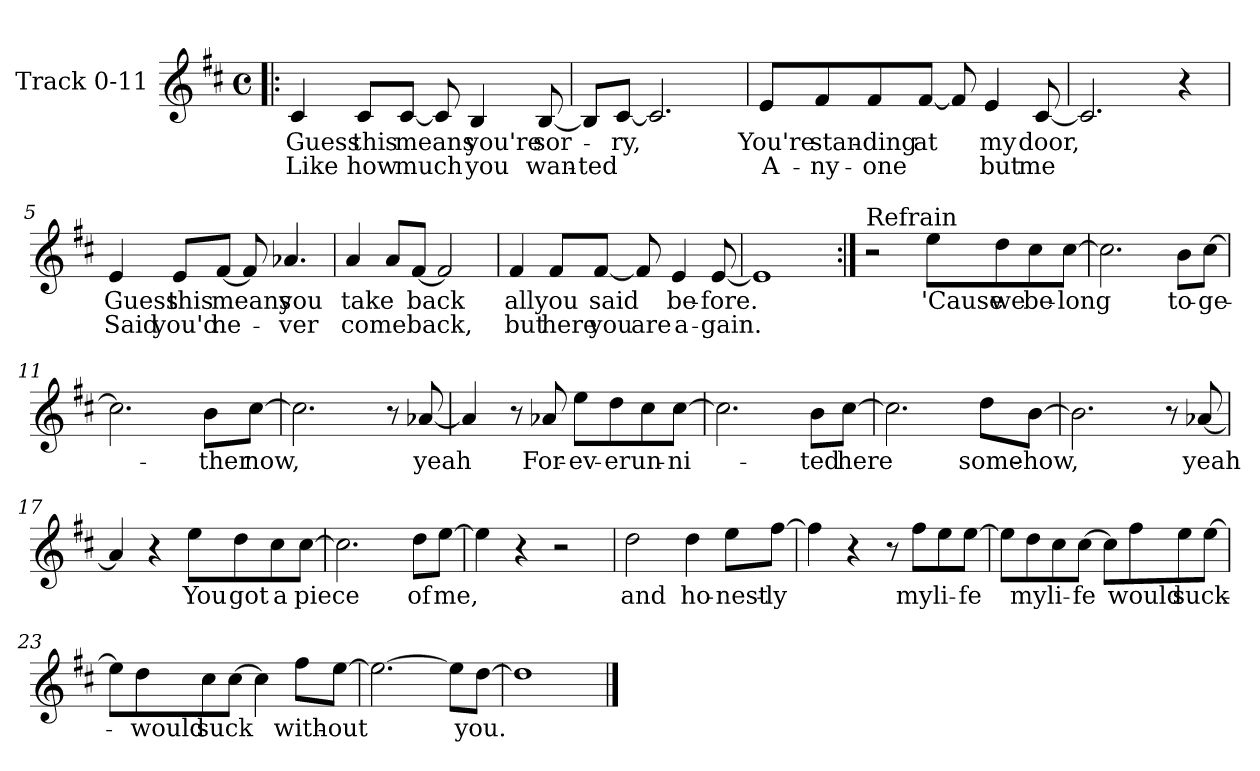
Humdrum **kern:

**kern	**text	**text
*part1	*part1	*part1
*staff1	*staff1	*staff1
*I"Track 0-11	*	*
*clefG2	*	*
*k[f#c#]	*	*
*D:	*	*
*M4/4	*	*
*met(c)	*	*
=1!|:	=1!|:	=1!|:
!	!LO:LY:b	!LO:LY:b
4c#/	Guess	Like
!	!LO:LY:b	!LO:LY:b
8c#/L	this	how
!	!LO:LY:b	!LO:LY:b
[8c#/J	means	much
8c#/]	.	.
!	!LO:LY:b	!LO:LY:b
4B/	you're	you
!	!LO:LY:b	!LO:LY:b
[8B/	sor-	wan-
=2	=2	=2
!	!	!LO:LY:b
8B/L]	.	-ted
!	!LO:LY:b	!
[8c#/J	-ry,	.
2.c#/]	.	.
=3	=3	=3
!	!LO:LY:b	!LO:LY:b
8e/L	You're	A-
!	!LO:LY:b	!LO:LY:b
8f#/	stan-	-ny-
!	!LO:LY:b	!LO:LY:b
8f#/	-ding	-one
!	!LO:LY:b	!
[8f#/J	at	.
8f#/]	.	.
!	!LO:LY:b	!LO:LY:b
4e/	my	but
!	!LO:LY:b	!LO:LY:b
[8c#/	door,	me
=4	=4	=4
2.c#/]	.	.
4r	.	.
!!LO:LB:g=z
=5	=5	=5
!	!LO:LY:b	!LO:LY:b
4e/	Guess	Said
!	!LO:LY:b	!LO:LY:b
8e/L	this	you'd
!	!LO:LY:b	!LO:LY:b
[8f#/J	means	ne-
8f#/]	.	.
!	!LO:LY:b	!LO:LY:b
4.a-X/	you	-ver
=6	=6	=6
!	!LO:LY:b	!LO:LY:b
4a/	take	come
8a/L	.	.
!	!LO:LY:b	!LO:LY:b
[8f#/J	back	back,
2f#/]	.	.
=7	=7	=7
!	!LO:LY:b	!LO:LY:b
4f#/	all	but
!	!LO:LY:b	!LO:LY:b
8f#/L	you	here
!	!LO:LY:b	!LO:LY:b
[8f#/J	said	you
!	!	!LO:LY:b
8f#/]	.	are
!	!LO:LY:b	!LO:LY:b
4e/	be-	a-
!	!LO:LY:b	!LO:LY:b
[8e/	-fore.	-gain.
=8	=8	=8
1e]	.	.
!!LO:LB:g=z
=9:|!	=9:|!	=9:|!
!LO:TX:a:t=Refrain	!	!
2r	.	.
!	!LO:LY:b	!
8ee\L	'Cause	.
!	!LO:LY:b	!
8dd\	we	.
!	!LO:LY:b	!
8cc#\	be-	.
!	!LO:LY:b	!
[8cc#\J	-long	.
=10	=10	=10
2.cc#\]	.	.
!	!LO:LY:b	!
8b\L	to-	.
!	!LO:LY:b	!
[8cc#\J	-ge-	.
=11	=11	=11
2.cc#\]	.	.
!	!LO:LY:b	!
8b\L	-ther	.
!	!LO:LY:b	!
[8cc#\J	now,	.
=12	=12	=12
2.cc#\]	.	.
8r	.	.
!	!LO:LY:b	!
[8a-X/	yeah	.
=13	=13	=13
4a-/]	.	.
8r	.	.
!	!LO:LY:b	!
8a-X/	For-	.
!	!LO:LY:b	!
8ee\L	-ev-	.
!	!LO:LY:b	!
8dd\	-er	.
!	!LO:LY:b	!
8cc#\	un-	.
!	!LO:LY:b	!
[8cc#\J	-ni-	.
=14	=14	=14
2.cc#\]	.	.
!	!LO:LY:b	!
8b\L	-ted	.
!	!LO:LY:b	!
[8cc#\J	here	.
!!LO:LB:g=z
=15	=15	=15
2.cc#\]	.	.
!	!LO:LY:b	!
8dd\L	some-	.
!	!LO:LY:b	!
[8b\J	-how,	.
=16	=16	=16
2.b\]	.	.
8r	.	.
!	!LO:LY:b	!
[8a-X/	yeah	.
=17	=17	=17
4a-/]	.	.
4r	.	.
!	!LO:LY:b	!
8ee\L	You	.
!	!LO:LY:b	!
8dd\	got	.
!	!LO:LY:b	!
8cc#\	a	.
!	!LO:LY:b	!
[8cc#\J	piece	.
=18	=18	=18
2.cc#\]	.	.
!	!LO:LY:b	!
8dd\L	of	.
!	!LO:LY:b	!
[8ee\J	me,	.
=19	=19	=19
4ee\]	.	.
4r	.	.
2r	.	.
=20	=20	=20
!	!LO:LY:b	!
2dd\	and	.
!	!LO:LY:b	!
4dd\	ho-	.
!	!LO:LY:b	!
8ee\L	-nest-	.
!	!LO:LY:b	!
[8ff#\J	-ly	.
!!LO:LB:g=z
=21	=21	=21
4ff#\]	.	.
4r	.	.
8r	.	.
!	!LO:LY:b	!
8ff#\L	my	.
!	!LO:LY:b	!
8ee\	li-	.
!	!LO:LY:b	!
[8ee\J	-fe	.
=22	=22	=22
8ee\L]	.	.
!	!LO:LY:b	!
8dd\	my	.
!	!LO:LY:b	!
8cc#\	li-	.
!	!LO:LY:b	!
[8cc#\J	-fe	.
8cc#\L]	.	.
!	!LO:LY:b	!
8ff#\	would	.
!	!LO:LY:b	!
8ee\	suck-	.
[8ee\J	.	.
=23	=23	=23
8ee\L]	.	.
!	!LO:LY:b	!
8dd\	-would	.
!	!LO:LY:b	!
8cc#\	suck	.
[8cc#\J	.	.
4cc#\]	.	.
!	!LO:LY:b	!
8ff#\L	with-	.
!	!LO:LY:b	!
[8ee\J	-out	.
=24	=24	=24
2.ee\_	.	.
8ee\L]	.	.
!	!LO:LY:b	!
[8dd\J	you.	.
=25	=25	=25
1dd]	.	.
==	==	==
*-	*-	*-
